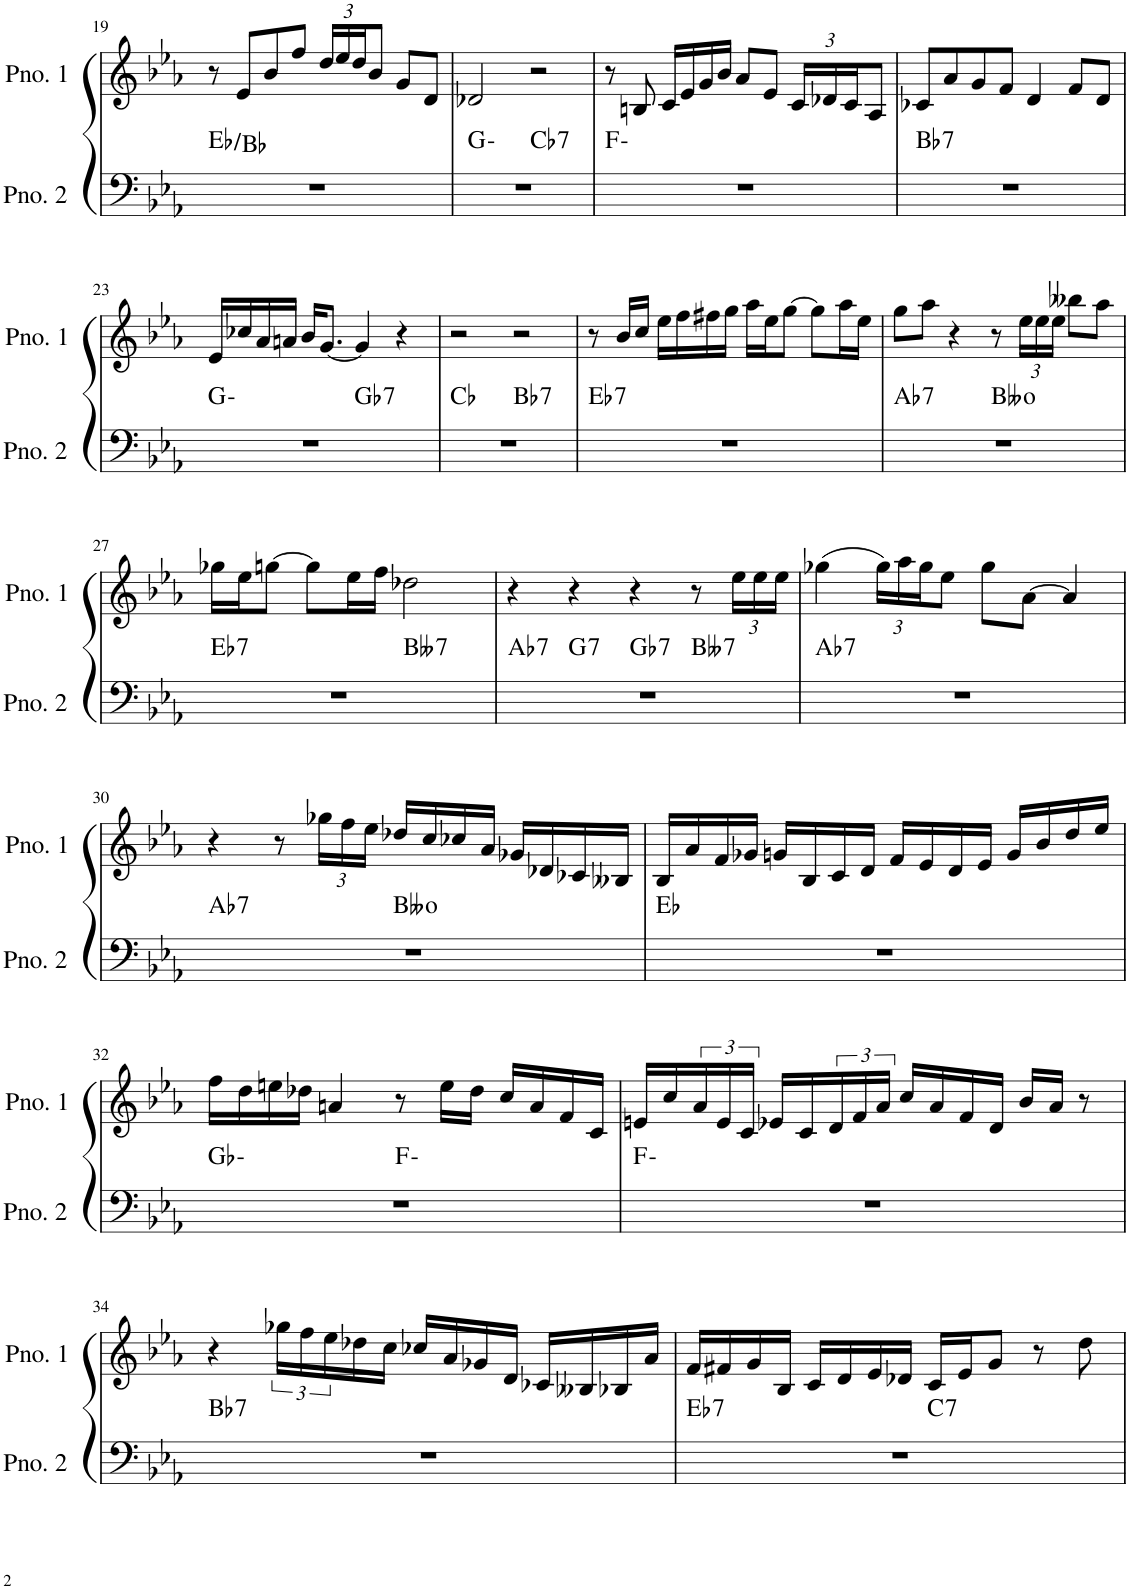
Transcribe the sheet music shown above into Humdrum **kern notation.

**kern	**harte	**kern
*part2	*part2	*part1
*staff2	*	*staff1
*I"ピアノ 2	*	*I"ピアノ 1
!!LO:PB:g=z
*clefF4	*	*clefG2
*k[b-e-a-]	*	*k[b-e-a-]
*M4/4	*	*M4/4
=19	=19	=19
1r	Eb:maj/5	8r
.	.	8e-/L
.	.	8b-/
.	.	8ff/J
*	*	*Xbrackettup
.	.	24dd/LL
.	.	24ee-/
.	.	24dd/J
.	.	8b-/J
.	.	8g/L
.	.	8d/J
=20	=20	=20
*^	*	*
1r	2ryy	G:min	2d-X/
!	!	!LO:H:kt=7	!
.	2ryy	Cb:7	2r
*v	*v	*	*
=21	=21	=21
1r	F:min	8r
.	.	8Bn/
.	.	16c/LL
.	.	16e-/
.	.	16g/
.	.	16b-/JJ
.	.	8a-/L
.	.	8e-/J
.	.	24c/LL
.	.	24d-X/
.	.	24c/J
.	.	8A-/J
=22	=22	=22
!	!LO:H:kt=7	!
1r	Bb:7	8c-X/L
.	.	8a-/
.	.	8g/
.	.	8f/J
.	.	4d/
.	.	8f/L
.	.	8d/J
!!LO:LB:g=z
=23	=23	=23
*^	*	*
1r	2ryy	G:min	16e-/LL
.	.	.	16cc-X/
.	.	.	16a-/
.	.	.	16an/JJ
.	.	.	16b-/KL
.	.	.	[8.g/J
!	!	!LO:H:kt=7	!
.	2ryy	Gb:7	4g/]
.	.	.	4r
=24	=24	=24	=24
1r	2ryy	Cb:maj	2r
!	!	!LO:H:kt=7	!
.	2ryy	Bb:7	2r
=25	=25	=25	=25
!	!	!LO:H:kt=7	!
*v	*v	*	*
1r	Eb:7	8r
.	.	16b-/LL
.	.	16cc/JJ
.	.	16ee-\LL
.	.	16ff\
.	.	16ff#X\
.	.	16gg\JJ
.	.	16aa-\LL
.	.	16ee-\J
.	.	[8gg\J
.	.	8gg\L]
.	.	16aa-\L
.	.	16ee-\JJ
=26	=26	=26
!	!LO:H:kt=7	!
*^	*	*
1r	2ryy	Ab:7	8gg\L
.	.	.	8aa-\J
.	.	.	4r
.	2ryy	Bbb:dim	8r
.	.	.	24ee-\LL
.	.	.	24ee-\
.	.	.	24ee-\JJ
.	.	.	8bb--X\L
.	.	.	8aa-\J
!!LO:LB:g=z
=27	=27	=27	=27
!	!	!LO:H:kt=7	!
1r	2ryy	Eb:7	16gg-X\LL
.	.	.	16ee-\J
.	.	.	[8ggn\J
.	.	.	8gg\L]
.	.	.	16ee-\L
.	.	.	16ff\JJ
!	!	!LO:H:kt=7	!
.	2ryy	Bbb:7	2dd-X\
=28	=28	=28	=28
!	!	!LO:H:kt=7	!
*^	*^	*	*
1r	4ryy	2ryy	2.ryy	Ab:7	4r
!	!	!	!	!LO:H:kt=7	!
.	2.ryy	.	.	G:7	4r
!	!	!	!	!LO:H:kt=7	!
.	.	2ryy	.	Gb:7	4r
!	!	!	!	!LO:H:kt=7	!
.	.	.	4ryy	Bbb:7	8r
.	.	.	.	.	24ee-\LL
.	.	.	.	.	24ee-\
.	.	.	.	.	24ee-\JJ
=29	=29	=29	=29	=29	=29
!	!	!	!	!LO:H:kt=7	!
*v	*v	*v	*v	*	*
1r	Ab:7	(4gg-X\
.	.	24gg-\LL)
.	.	24aa-\
.	.	24gg-\J
.	.	8ee-\J
.	.	8gg-\L
.	.	[8a-\J
.	.	4a-/]
!!LO:LB:g=z
=30	=30	=30
!	!LO:H:kt=7	!
*^	*	*
1r	2ryy	Ab:7	4r
.	.	.	8r
.	.	.	24gg-X\LL
.	.	.	24ff\
.	.	.	24ee-\JJ
.	2ryy	Bbb:dim	16dd-X/LL
.	.	.	16cc/
.	.	.	16cc-X/
.	.	.	16a-/JJ
.	.	.	16g-X/LL
.	.	.	16d-X/
.	.	.	16c-X/
.	.	.	16B--X/JJ
*v	*v	*	*
=31	=31	=31
1r	Eb:maj	16B-/LL
.	.	16a-/
.	.	16f/
.	.	16g-X/JJ
.	.	16gn/LL
.	.	16B-/
.	.	16c/
.	.	16d/JJ
.	.	16f/LL
.	.	16e-/
.	.	16d/
.	.	16e-/JJ
.	.	16g/LL
.	.	16b-/
.	.	16dd/
.	.	16ee-/JJ
!!LO:LB:g=z
=32	=32	=32
*^	*	*
1r	2ryy	Gb:min	16ff\LL
.	.	.	16dd\
.	.	.	16een\
.	.	.	16dd-X\JJ
.	.	.	4an/
.	2ryy	F:min	8r
.	.	.	16ee\LL
.	.	.	16dd-\JJ
.	.	.	16cc/LL
.	.	.	16a/
.	.	.	16f/
.	.	.	16c/JJ
*v	*v	*	*
=33	=33	=33
1r	F:min	16en/LL
.	.	16cc/
*	*	*brackettup
.	.	24a-/
.	.	24e/
.	.	24c/JJ
.	.	16e-X/LL
.	.	16c/
.	.	24d/
.	.	24f/
.	.	24a-/JJ
.	.	16cc/LL
.	.	16a-/
.	.	16f/
.	.	16d/JJ
.	.	16b-/LL
.	.	16a-/JJ
.	.	8r
!!LO:LB:g=z
=34	=34	=34
!	!LO:H:kt=7	!
1r	Bb:7	4r
.	.	24gg-X\LL
.	.	24ff\
.	.	24ee-\
.	.	16dd-X\
.	.	16cc\JJ
.	.	16cc-X/LL
.	.	16a-/
.	.	16g-X/
.	.	16d/JJ
.	.	16c-X/LL
.	.	16B--X/
.	.	16B-X/
.	.	16a-/JJ
=35	=35	=35
!	!LO:H:kt=7	!
*^	*	*
1r	2ryy	Eb:7	16f/LL
.	.	.	16f#X/
.	.	.	16g/
.	.	.	16B-/JJ
.	.	.	16c/LL
.	.	.	16d/
.	.	.	16e-/
.	.	.	16d-X/JJ
!	!	!LO:H:kt=7	!
.	2ryy	C:7	16c/LL
.	.	.	16e-/J
.	.	.	8g/J
.	.	.	8r
.	.	.	8dd\
*v	*v	*	*
=	=	=
*-	*-	*-
